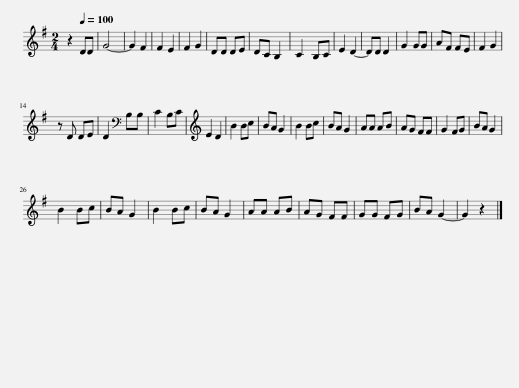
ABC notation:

X:1
L:1/8
M:2/4
I:linebreak $
K:G
V:1 treble
V:1
 z2[Q:1/4=100] DD | G4- | G2 F2 | F2 E2 | F2 G2 | %5
 DD DE | DC B,2 | C2 B,C | E2 D2- | DD D2 | %10
 G2 GG | AF FE | F2 G2 |$ z D DE | D2[K:bass] B,B, | %15
 C2 B,C | E2 D2 | B2 Bc | BA G2 | B2 Bc | %20
 BA G2 | AA AB | AG FF | G2 FG | BA G2 |$ %25
 B2 Bc | BA G2 | B2 Bc | BA G2 | AA AB | %30
 AG FF | GG FG | BA G2- | G2 z2 |] %34
